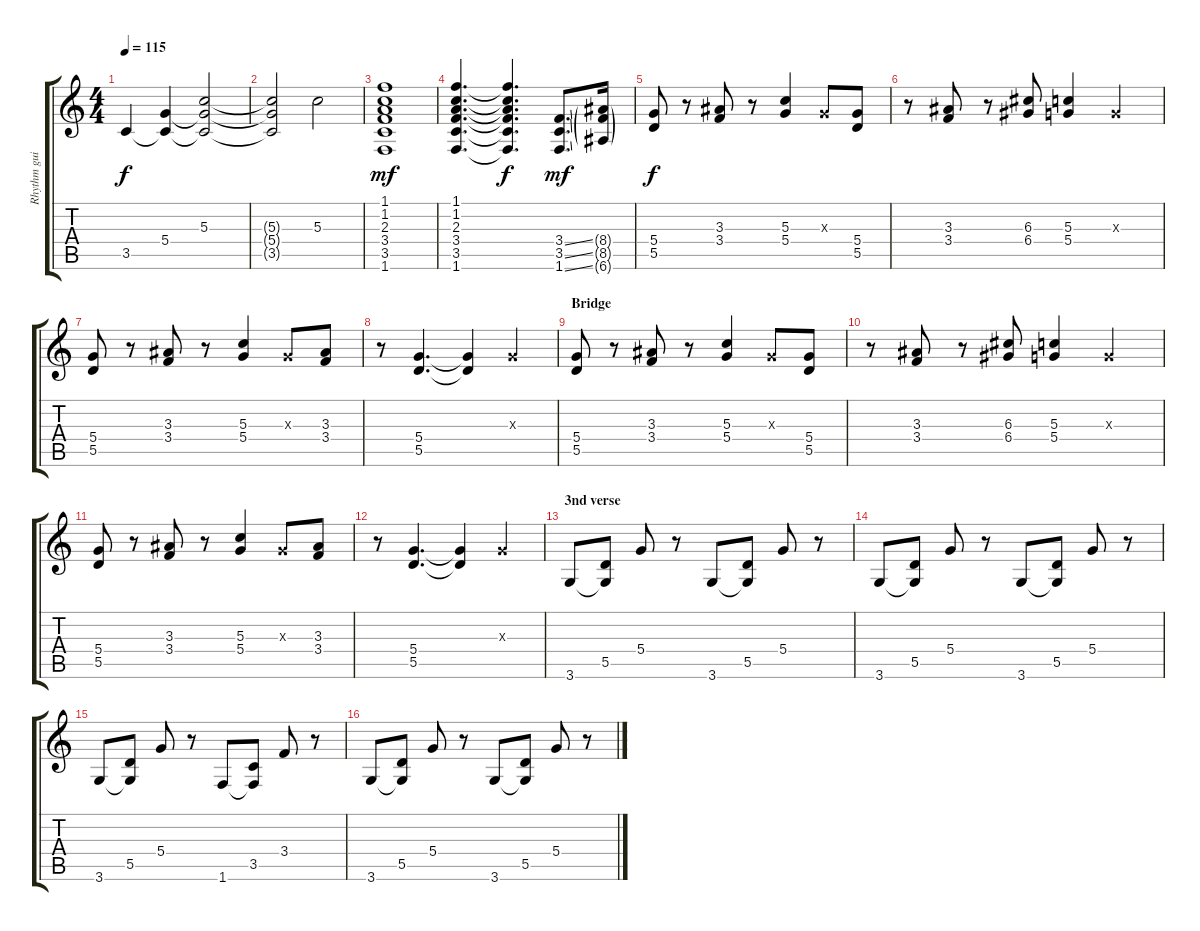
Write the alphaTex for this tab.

\track ("Rhythm guitar" "Rhythm gui") {instrument distortionguitar}
\staff {score tabs}
\tuning (E4 B3 G3 D3 A2 E2) {hide}
\ts (4 4)
\tempo 115
\clef g2
\ks c
3.5.4{dy f} (5.4 3.5{t}).4 (5.3 5.4{t} 3.5{t}).2 |
(5.3{t} 5.4{t} 3.5{t}).2 5.3.2 |
(1.1 1.2 2.3 3.4 3.5 1.6).1{dy mf} |
(1.1 1.2 2.3 3.4 3.5 1.6).4{d} (1.1{t} 1.2{t} 2.3{t} 3.4{t} 3.5{t} 1.6{t}).4{d dy f} (3.4{ss} 3.5{ss} 1.6{ss}).8{d dy mf} (8.4{g} 8.5{g} 6.6{g}).16 |
(5.4 5.5).8{dy f} r.8 (3.3 3.4).8 r.8 (5.3 5.4).4 0.3{x}.8 (5.4 5.5).8 |
r.8 (3.3 3.4).8 r.8 (6.3 6.4).8 (5.3 5.4).4 0.3{x}.4 |
(5.4 5.5).8 r.8 (3.3 3.4).8 r.8 (5.3 5.4).4 0.3{x}.8 (3.3 3.4).8 |
r.8 (5.4 5.5).4{d} (5.4{t} 5.5{t}).4 0.3{x}.4 |
\section ("" "Bridge")
(5.4 5.5).8 r.8 (3.3 3.4).8 r.8 (5.3 5.4).4 0.3{x}.8 (5.4 5.5).8 |
r.8 (3.3 3.4).8 r.8 (6.3 6.4).8 (5.3 5.4).4 0.3{x}.4 |
(5.4 5.5).8 r.8 (3.3 3.4).8 r.8 (5.3 5.4).4 0.3{x}.8 (3.3 3.4).8 |
r.8 (5.4 5.5).4{d} (5.4{t} 5.5{t}).4 0.3{x}.4 |
\section ("" "3nd verse")
3.6.8 (5.5 3.6{t}).8 5.4.8 r.8 3.6.8 (5.5 3.6{t}).8 5.4.8 r.8 |
3.6.8 (5.5 3.6{t}).8 5.4.8 r.8 3.6.8 (5.5 3.6{t}).8 5.4.8 r.8 |
3.6.8 (5.5 3.6{t}).8 5.4.8 r.8 1.6.8 (3.5 1.6{t}).8 3.4.8 r.8 |
3.6.8 (5.5 3.6{t}).8 5.4.8 r.8 3.6.8 (5.5 3.6{t}).8 5.4.8 r.8
